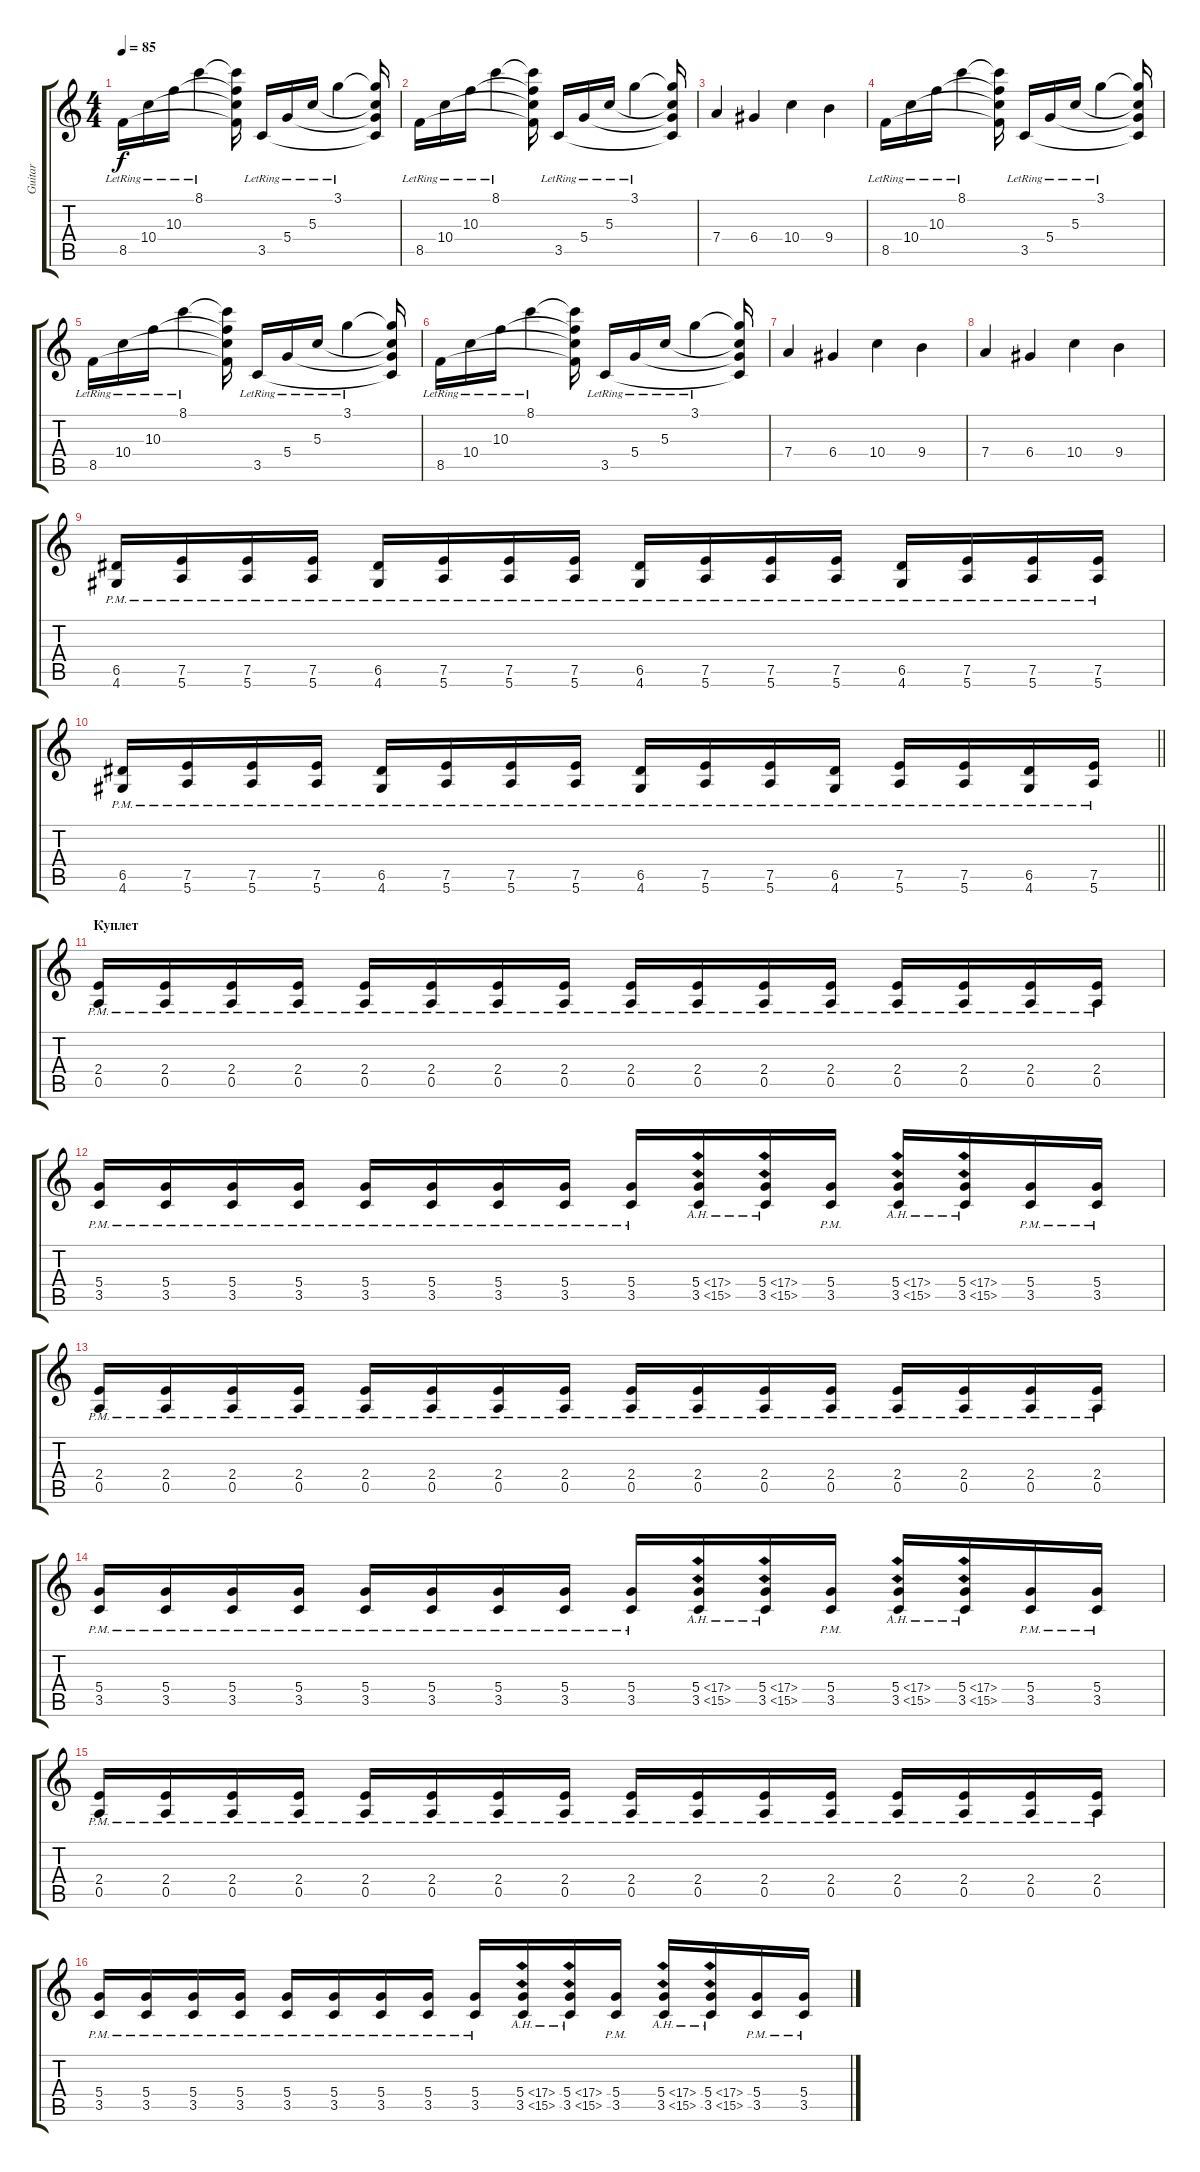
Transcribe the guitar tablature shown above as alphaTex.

\track ("Guitar" "Guitar") {instrument overdrivenguitar}
\staff {score tabs}
\tuning (E4 B3 G3 D3 A2 E2) {hide}
\ts (4 4)
\tempo 85
\clef g2
\ks c
8.5{lr}.16{dy f} 10.4{lr}.16 10.3{lr}.16 8.1{lr}.4 (8.1{t} 10.3{t} 10.4{t} 8.5{t}).16 3.5{lr}.16 5.4{lr}.16 5.3{lr}.16 3.1{lr}.4 (3.1{t} 5.3{t} 5.4{t} 3.5{t}).16 |
8.5{lr}.16 10.4{lr}.16 10.3{lr}.16 8.1{lr}.4 (8.1{t} 10.3{t} 10.4{t} 8.5{t}).16 3.5{lr}.16 5.4{lr}.16 5.3{lr}.16 3.1{lr}.4 (3.1{t} 5.3{t} 5.4{t} 3.5{t}).16 |
7.4.4 6.4.4 10.4.4 9.4.4 |
8.5{lr}.16 10.4{lr}.16 10.3{lr}.16 8.1{lr}.4 (8.1{t} 10.3{t} 10.4{t} 8.5{t}).16 3.5{lr}.16 5.4{lr}.16 5.3{lr}.16 3.1{lr}.4 (3.1{t} 5.3{t} 5.4{t} 3.5{t}).16 |
8.5{lr}.16 10.4{lr}.16 10.3{lr}.16 8.1{lr}.4 (8.1{t} 10.3{t} 10.4{t} 8.5{t}).16 3.5{lr}.16 5.4{lr}.16 5.3{lr}.16 3.1{lr}.4 (3.1{t} 5.3{t} 5.4{t} 3.5{t}).16 |
8.5{lr}.16 10.4{lr}.16 10.3{lr}.16 8.1{lr}.4 (8.1{t} 10.3{t} 10.4{t} 8.5{t}).16 3.5{lr}.16 5.4{lr}.16 5.3{lr}.16 3.1{lr}.4 (3.1{t} 5.3{t} 5.4{t} 3.5{t}).16 |
7.4.4 6.4.4 10.4.4 9.4.4 |
7.4.4 6.4.4 10.4.4 9.4.4 |
(6.5{pm} 4.6{pm}).16 (7.5{pm} 5.6{pm}).16 (7.5{pm} 5.6{pm}).16 (7.5{pm} 5.6{pm}).16 (6.5{pm} 4.6{pm}).16 (7.5{pm} 5.6{pm}).16 (7.5{pm} 5.6{pm}).16 (7.5{pm} 5.6{pm}).16 (6.5{pm} 4.6{pm}).16 (7.5{pm} 5.6{pm}).16 (7.5{pm} 5.6{pm}).16 (7.5{pm} 5.6{pm}).16 (6.5{pm} 4.6{pm}).16 (7.5{pm} 5.6{pm}).16 (7.5{pm} 5.6{pm}).16 (7.5{pm} 5.6{pm}).16 |
\barLineRight lightlight
(6.5{pm} 4.6{pm}).16 (7.5{pm} 5.6{pm}).16 (7.5{pm} 5.6{pm}).16 (7.5{pm} 5.6{pm}).16 (6.5{pm} 4.6{pm}).16 (7.5{pm} 5.6{pm}).16 (7.5{pm} 5.6{pm}).16 (7.5{pm} 5.6{pm}).16 (6.5{pm} 4.6{pm}).16 (7.5{pm} 5.6{pm}).16 (7.5{pm} 5.6{pm}).16 (6.5{pm} 4.6{pm}).16 (7.5{pm} 5.6{pm}).16 (7.5{pm} 5.6{pm}).16 (6.5{pm} 4.6{pm}).16 (7.5{pm} 5.6{pm}).16 |
\section ("" "Куплет")
(2.4{pm} 0.5{pm}).16 (2.4{pm} 0.5{pm}).16 (2.4{pm} 0.5{pm}).16 (2.4{pm} 0.5{pm}).16 (2.4{pm} 0.5{pm}).16 (2.4{pm} 0.5{pm}).16 (2.4{pm} 0.5{pm}).16 (2.4{pm} 0.5{pm}).16 (2.4{pm} 0.5{pm}).16 (2.4{pm} 0.5{pm}).16 (2.4{pm} 0.5{pm}).16 (2.4{pm} 0.5{pm}).16 (2.4{pm} 0.5{pm}).16 (2.4{pm} 0.5{pm}).16 (2.4{pm} 0.5{pm}).16 (2.4{pm} 0.5{pm}).16 |
(5.4{pm} 3.5{pm}).16 (5.4{pm} 3.5{pm}).16 (5.4{pm} 3.5{pm}).16 (5.4{pm} 3.5{pm}).16 (5.4{pm} 3.5{pm}).16 (5.4{pm} 3.5{pm}).16 (5.4{pm} 3.5{pm}).16 (5.4{pm} 3.5{pm}).16 (5.4{pm} 3.5{pm}).16 (5.4{ah 12} 3.5{ah 12}).16 (5.4{ah 12} 3.5{ah 12}).16 (5.4{pm} 3.5{pm}).16 (5.4{ah 12} 3.5{ah 12}).16 (5.4{ah 12} 3.5{ah 12}).16 (5.4{pm} 3.5{pm}).16 (5.4{pm} 3.5{pm}).16 |
(2.4{pm} 0.5{pm}).16 (2.4{pm} 0.5{pm}).16 (2.4{pm} 0.5{pm}).16 (2.4{pm} 0.5{pm}).16 (2.4{pm} 0.5{pm}).16 (2.4{pm} 0.5{pm}).16 (2.4{pm} 0.5{pm}).16 (2.4{pm} 0.5{pm}).16 (2.4{pm} 0.5{pm}).16 (2.4{pm} 0.5{pm}).16 (2.4{pm} 0.5{pm}).16 (2.4{pm} 0.5{pm}).16 (2.4{pm} 0.5{pm}).16 (2.4{pm} 0.5{pm}).16 (2.4{pm} 0.5{pm}).16 (2.4{pm} 0.5{pm}).16 |
(5.4{pm} 3.5{pm}).16 (5.4{pm} 3.5{pm}).16 (5.4{pm} 3.5{pm}).16 (5.4{pm} 3.5{pm}).16 (5.4{pm} 3.5{pm}).16 (5.4{pm} 3.5{pm}).16 (5.4{pm} 3.5{pm}).16 (5.4{pm} 3.5{pm}).16 (5.4{pm} 3.5{pm}).16 (5.4{ah 12} 3.5{ah 12}).16 (5.4{ah 12} 3.5{ah 12}).16 (5.4{pm} 3.5{pm}).16 (5.4{ah 12} 3.5{ah 12}).16 (5.4{ah 12} 3.5{ah 12}).16 (5.4{pm} 3.5{pm}).16 (5.4{pm} 3.5{pm}).16 |
(2.4{pm} 0.5{pm}).16 (2.4{pm} 0.5{pm}).16 (2.4{pm} 0.5{pm}).16 (2.4{pm} 0.5{pm}).16 (2.4{pm} 0.5{pm}).16 (2.4{pm} 0.5{pm}).16 (2.4{pm} 0.5{pm}).16 (2.4{pm} 0.5{pm}).16 (2.4{pm} 0.5{pm}).16 (2.4{pm} 0.5{pm}).16 (2.4{pm} 0.5{pm}).16 (2.4{pm} 0.5{pm}).16 (2.4{pm} 0.5{pm}).16 (2.4{pm} 0.5{pm}).16 (2.4{pm} 0.5{pm}).16 (2.4{pm} 0.5{pm}).16 |
(5.4{pm} 3.5{pm}).16 (5.4{pm} 3.5{pm}).16 (5.4{pm} 3.5{pm}).16 (5.4{pm} 3.5{pm}).16 (5.4{pm} 3.5{pm}).16 (5.4{pm} 3.5{pm}).16 (5.4{pm} 3.5{pm}).16 (5.4{pm} 3.5{pm}).16 (5.4{pm} 3.5{pm}).16 (5.4{ah 12} 3.5{ah 12}).16 (5.4{ah 12} 3.5{ah 12}).16 (5.4{pm} 3.5{pm}).16 (5.4{ah 12} 3.5{ah 12}).16 (5.4{ah 12} 3.5{ah 12}).16 (5.4{pm} 3.5{pm}).16 (5.4{pm} 3.5{pm}).16
